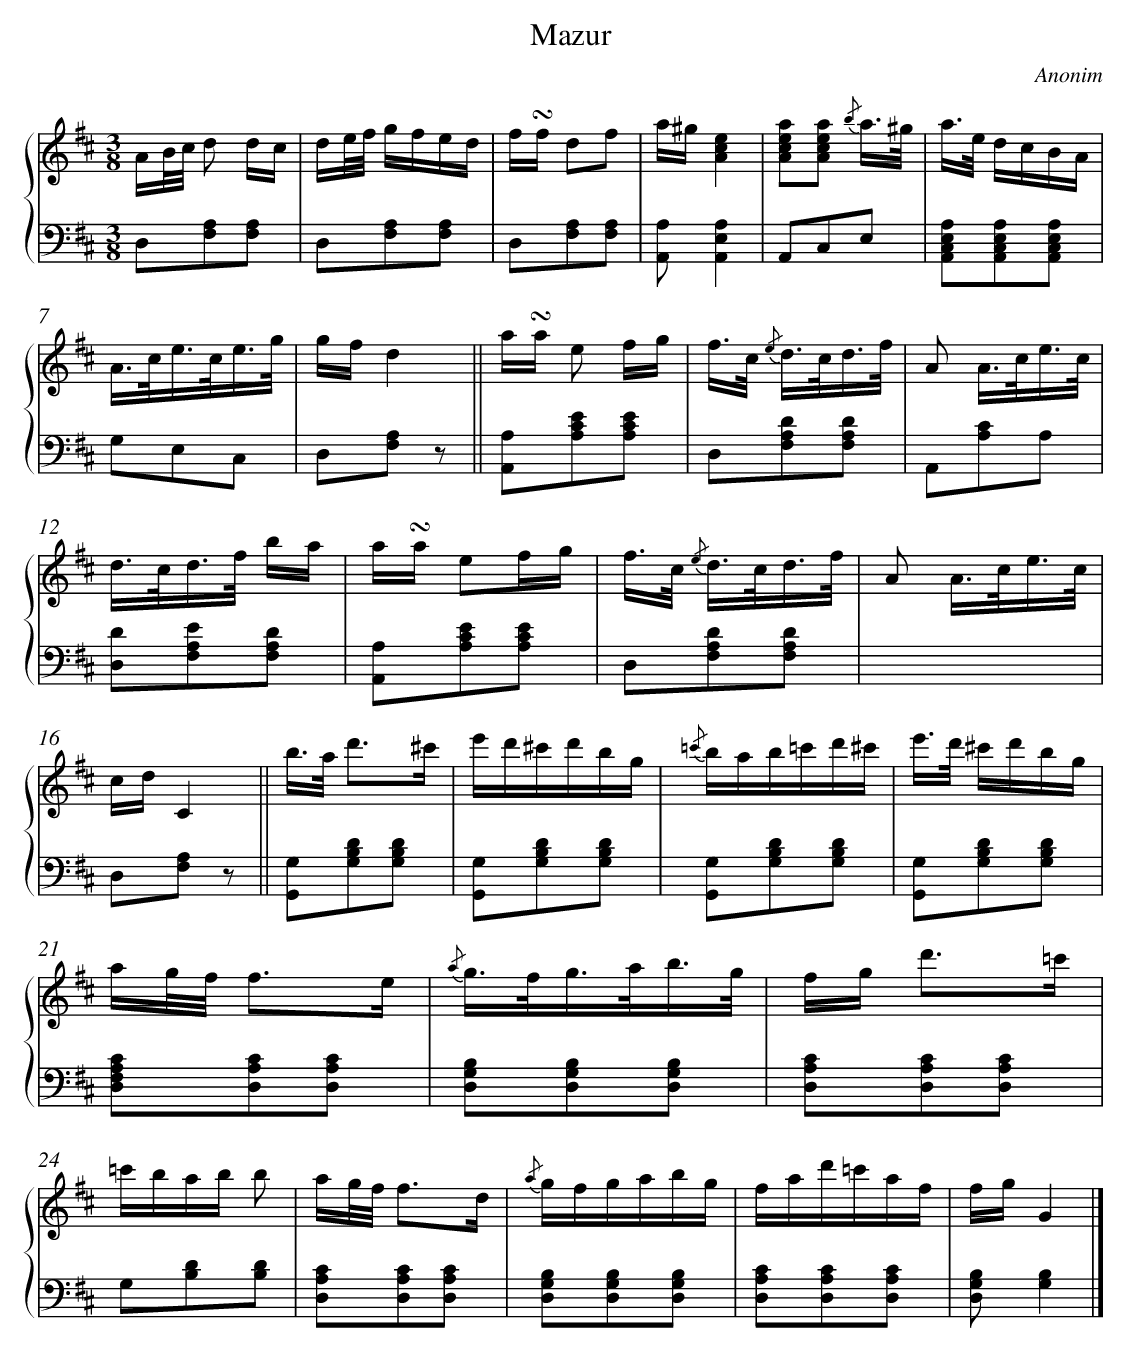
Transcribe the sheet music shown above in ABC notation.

X:1
T: Mazur
C: Anonim
L: 1/8
M: 3/8
%%staves {1 2}
V: 1 clef=treble
V: 2 clef=bass
K: D
[V:1] A/B//c// d d/c/ |
[V:2] D,[A,F,][A,F,] |
[V:1] d/e//f// g/f/e/d/ |
[V:2] D,[A,F,][A,F,] |
[V:1] f/!turn!f/ df |
[V:2] D,[A,F,][A,F,] |
[V:1] a/^g/[e2c2A2] |
[V:2] [A,A,,][A,2E,2A,,2] |
[V:1] [aecA][aecA] {/b} a3//^g// |
[V:2] A,,C,E, |
[V:1] a/>e/ d/c/B/A/ |
[V:2] [A,E,C,A,,][A,E,C,A,,][A,E,C,A,,] |
[V:1] A/>c/e/>c/e3//g// |
[V:2] G,E,C, |
[V:1] g/f/d2 ||
[V:2] D,[A,F,] z ||
[V:1] a/!turn!a/ e f/g/ |
[V:2] [A,A,,][ECA,][ECA,] |
[V:1] f/>c/ {/e} d/>c/d3//f// |
[V:2] D,[DA,F,][DA,F,] |
[V:1] A A/>c/e3//c// |
[V:2] A,,[CA,]A, |
[V:1] d/>c/d/>f/ b/a/ |
[V:2] [DD,][EA,F,][DA,F,] |
[V:1] a/!turn!a/ ef/g/ |
[V:2] [A,A,,][ECA,][ECA,] |
[V:1] f/>c/ {/e} d/>c/d3//f// |
[V:2] D,[DA,F,][DA,F,] |
[V:1] A A/>c/e3//c// |
[V:2] x3 |
[V:1] c/d/C2 ||
[V:2] D,[A,F,] z ||
[V:1] b/>a/ d'3/^c'/ |
[V:2] [G,G,,][DB,G,][DB,G,] |
[V:1] e'/d'/^c'/d'/b/g/ |
[V:2] [G,G,,][DB,G,][DB,G,] |
[V:1] {/=c'} b/a/b/=c'/d'/^c'/ |
[V:2] [G,G,,][DB,G,][DB,G,] |
[V:1] e'/>d'/ ^c'/d'/b/g/ |
[V:2] [G,G,,][DB,G,][DB,G,] |
[V:1] a/g//f// f3/e/ |
[V:2] [CA,F,D,][CA,D,][CA,D,] |
[V:1] {/a} g/>f/g/>a/b3//g// |
[V:2] [B,G,D,][B,G,D,][B,G,D,] |
[V:1] f/g< d'=c'/ |
[V:2] [CA,D,][CA,D,][CA,D,] |
[V:1] =c'/b/a/b/ b |
[V:2] G,[DB,][DB,] |
[V:1] a/g//f// f3/d/ |
[V:2] [CA,D,][CA,D,][CA,D,] |
[V:1] {/a} g/f/g/a/b/g/ |
[V:2] [B,G,D,][B,G,D,][B,G,D,] |
[V:1] f/a/d'/=c'/a/f/ |
[V:2] [CA,D,][CA,D,][CA,D,] |
[V:1] f/g/G2 |]
[V:2] [B,G,D,][B,2G,2] |]
